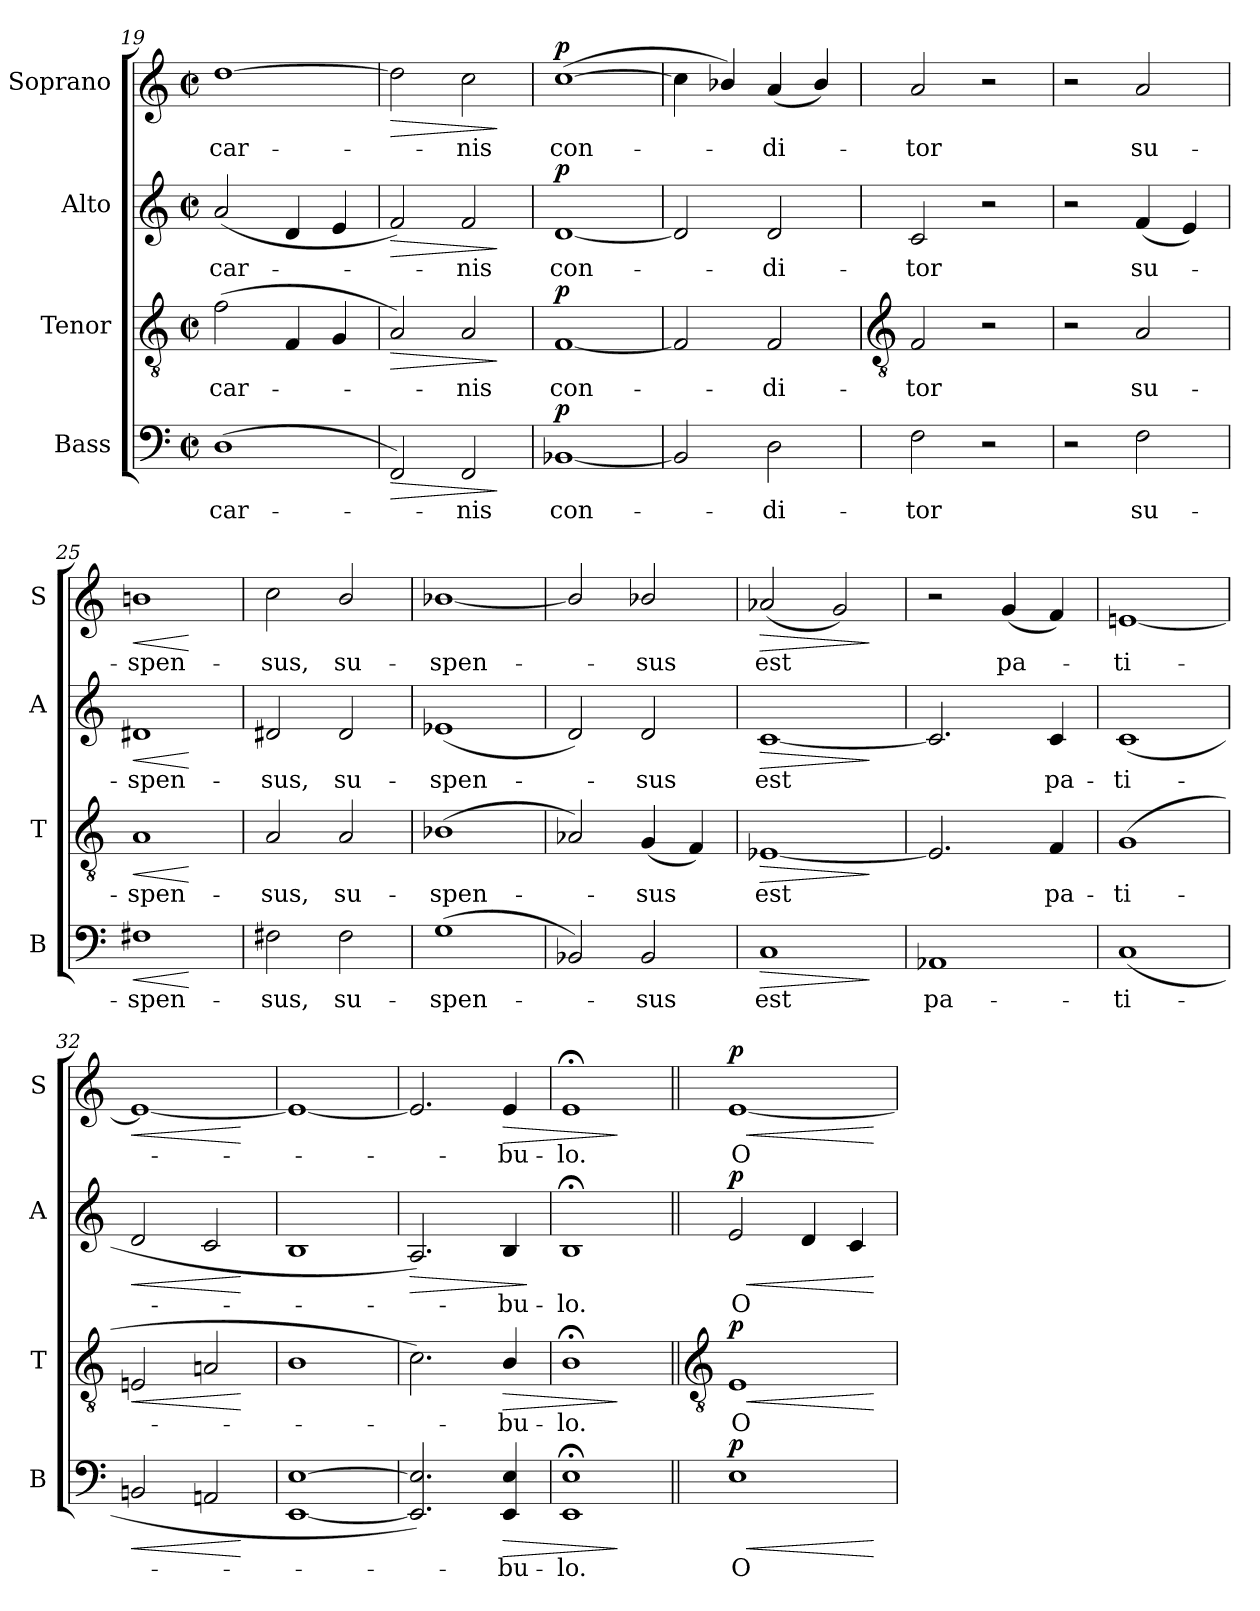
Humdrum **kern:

**kern	**text	**dynam	**kern	**text	**dynam	**kern	**text	**dynam	**kern	**text	**dynam
*part4	*part4	*part4	*part3	*part3	*part3	*part2	*part2	*part2	*part1	*part1	*part1
*staff4	*staff4	*staff4	*staff3	*staff3	*staff3	*staff2	*staff2	*staff2	*staff1	*staff1	*staff1
*I"Bass	*	*	*I"Tenor	*	*	*I"Alto	*	*	*I"Soprano	*	*
*I'B	*	*	*I'T	*	*	*I'A	*	*	*I'S	*	*
*clefF4	*	*	*clefGv2	*	*	*clefG2	*	*	*clefG2	*	*
*k[]	*	*	*k[]	*	*	*k[]	*	*	*k[]	*	*
*C:	*	*	*C:	*	*	*C:	*	*	*C:	*	*
*M2/2	*	*	*M2/2	*	*	*M2/2	*	*	*M2/2	*	*
*met(c|)	*	*	*met(c|)	*	*	*met(c|)	*	*	*met(c|)	*	*
=19	=19	=19	=19	=19	=19	=19	=19	=19	=19	=19	=19
!	!LO:LY:b	!	!	!LO:LY:b	!	!	!LO:LY:b	!	!	!LO:LY:b	!
(<1D	car-	.	(>2f	car-	.	(<2a	car-	.	[1dd	car-	.
.	.	.	4F	.	.	4d	.	.	.	.	.
.	.	.	4G	.	.	4e	.	.	.	.	.
=20	=20	=20	=20	=20	=20	=20	=20	=20	=20	=20	=20
!	!	!LO:HP:b	!	!	!LO:HP:b	!	!	!LO:HP:b	!	!	!LO:HP:b
2FF)	.	>	2A)	.	>	2f)	.	>	2dd]	.	>
!	!LO:LY:b	!	!	!LO:LY:b	!	!	!LO:LY:b	!	!	!LO:LY:b	!
2FF	nis	.	2A	nis	.	2f	nis	.	2cc	nis	.
.	.	]	.	.	]	.	.	]	.	.	]
=21	=21	=21	=21	=21	=21	=21	=21	=21	=21	=21	=21
!	!LO:LY:b	!LO:DY:b	!	!LO:LY:b	!LO:DY:b	!	!LO:LY:b	!LO:DY:b	!	!LO:LY:b	!LO:DY:b
[1BB-X	con-	p	[1F	con-	p	[1d	con-	p	(>[1cc	con-	p
=22	=22	=22	=22	=22	=22	=22	=22	=22	=22	=22	=22
2BB-]	.	.	2F]	.	.	2d]	.	.	4cc]	.	.
.	.	.	.	.	.	.	.	.	4b-X/)	.	.
!	!LO:LY:b	!	!	!LO:LY:b	!	!	!LO:LY:b	!	!	!LO:LY:b	!
2D	di-	.	2F	di-	.	2d	di-	.	(<4a	di-	.
.	.	.	.	.	.	.	.	.	4b-/)	.	.
!!LO:LB:g=z
=23	=23	=23	=23	=23	=23	=23	=23	=23	=23	=23	=23
*	*	*	*clefGv2	*	*	*	*	*	*	*	*
!	!LO:LY:b	!	!	!LO:LY:b	!	!	!LO:LY:b	!	!	!LO:LY:b	!
2F	-tor	.	2F	-tor	.	2c	-tor	.	2a	tor	.
2r	.	.	2r	.	.	2r	.	.	2r	.	.
=24	=24	=24	=24	=24	=24	=24	=24	=24	=24	=24	=24
2r	.	.	2r	.	.	2r	.	.	2r	.	.
!	!LO:LY:b	!	!	!LO:LY:b	!	!	!LO:LY:b	!	!	!LO:LY:b	!
2F	su-	.	2A	su-	.	(<4f	su-	.	2a	su-	.
.	.	.	.	.	.	4e)	.	.	.	.	.
=25	=25	=25	=25	=25	=25	=25	=25	=25	=25	=25	=25
!	!LO:LY:b	!LO:HP:b	!	!LO:LY:b	!LO:HP:b	!	!LO:LY:b	!LO:HP:b	!	!LO:LY:b	!LO:HP:b
1F#X	-spen-	<	1A	-spen-	<	1d#X	spen-	<	1bn	-spen-	<
.	.	[	.	.	[	.	.	[	.	.	[
=26	=26	=26	=26	=26	=26	=26	=26	=26	=26	=26	=26
!	!LO:LY:b	!	!	!LO:LY:b	!	!	!LO:LY:b	!	!	!LO:LY:b	!
2F#X	-sus,	.	2A	-sus,	.	2d#X	-sus,	.	2cc	-sus,	.
!	!LO:LY:b	!	!	!LO:LY:b	!	!	!LO:LY:b	!	!	!LO:LY:b	!
2F#	su-	.	2A	su-	.	2d#	su-	.	2b/	su-	.
=27	=27	=27	=27	=27	=27	=27	=27	=27	=27	=27	=27
!	!LO:LY:b	!	!	!LO:LY:b	!	!	!LO:LY:b	!	!	!LO:LY:b	!
(<1G	-spen-	.	(<1B-X	-spen-	.	(<1e-X	-spen-	.	[1b-X/	-spen-	.
=28	=28	=28	=28	=28	=28	=28	=28	=28	=28	=28	=28
2BB-X)	.	.	2A-X)	.	.	2d)	.	.	2b-/]	.	.
!	!LO:LY:b	!	!	!LO:LY:b	!	!	!LO:LY:b	!	!	!LO:LY:b	!
2BB-	sus	.	(<4G	sus	.	2d	sus	.	2b-X/	sus	.
.	.	.	4F)	.	.	.	.	.	.	.	.
=29	=29	=29	=29	=29	=29	=29	=29	=29	=29	=29	=29
!	!LO:LY:b	!LO:HP:b	!	!LO:LY:b	!LO:HP:b	!	!LO:LY:b	!LO:HP:b	!	!LO:LY:b	!LO:HP:b
1C	est	>	[1E-X	est	>	[1c	est	>	(<2a-X	est	>
.	.	.	.	.	.	.	.	.	2g)	.	.
.	.	]	.	.	]	.	.	]	.	.	]
=30	=30	=30	=30	=30	=30	=30	=30	=30	=30	=30	=30
!	!LO:LY:b	!	!	!	!	!	!	!	!	!	!
1AA-X	pa-	.	2.E-]	.	.	2.c]	.	.	2r	.	.
!	!	!	!	!	!	!	!	!	!	!LO:LY:b	!
.	.	.	.	.	.	.	.	.	(<4g	pa-	.
!	!	!	!	!LO:LY:b	!	!	!LO:LY:b	!	!	!	!
.	.	.	4F	pa-	.	4c	pa-	.	4f)	.	.
=31	=31	=31	=31	=31	=31	=31	=31	=31	=31	=31	=31
!	!LO:LY:b	!	!	!LO:LY:b	!	!	!LO:LY:b	!	!	!LO:LY:b	!
(<1C	-ti-	.	(<1G	-ti-	.	(<1c	-ti-	.	[1en	ti-	.
=32	=32	=32	=32	=32	=32	=32	=32	=32	=32	=32	=32
!	!	!LO:HP:b	!	!	!LO:HP:b	!	!	!LO:HP:b	!	!	!LO:HP:b
2BBn	.	<	2En	.	<	2d	.	<	1e_	.	<
2AAn	.	.	2An	.	.	2c	.	.	.	.	.
.	.	[	.	.	[	.	.	[	.	.	[
=33	=33	=33	=33	=33	=33	=33	=33	=33	=33	=33	=33
[1EE [1E	.	.	1B	.	.	1B	.	.	1e_	.	.
=34	=34	=34	=34	=34	=34	=34	=34	=34	=34	=34	=34
!	!	!	!	!	!	!	!	!LO:HP:b	!	!	!
2.EE] 2.E])	.	.	2.c)	.	.	2.A)	.	>	2.e]	.	.
!	!LO:LY:b	!LO:HP:b	!	!LO:LY:b	!LO:HP:b	!	!LO:LY:b	!	!	!LO:LY:b	!LO:HP:b
4EE 4E	bu-	>	4B/	bu-	>	4B	bu-	.	4e	bu-	>
.	.	.	.	.	.	.	.	]	.	.	.
=35	=35	=35	=35	=35	=35	=35	=35	=35	=35	=35	=35
!	!LO:LY:b	!	!	!LO:LY:b	!	!	!LO:LY:b	!	!	!LO:LY:b	!
1EE;< 1E;<	-lo.	.	1B;<	-lo.	.	1B;<	-lo.	.	1e;<	-lo.	.
.	.	]	.	.	]	.	.	.	.	.	]
!!LO:LB:g=z
=36||	=36||	=36||	=36||	=36||	=36||	=36||	=36||	=36||	=36||	=36||	=36||
*	*	*	*clefGv2	*	*	*	*	*	*	*	*
!	!LO:LY:b	!LO:HP:b	!	!LO:LY:b	!LO:HP:b	!	!LO:LY:b	!LO:HP:b	!	!LO:LY:b	!LO:HP:b
!	!	!LO:DY:n=1:b	!	!	!LO:DY:n=1:b	!	!	!LO:DY:n=1:b	!	!	!LO:DY:n=1:b
1E	O	< p	1E	O	< p	2e	O	< p	[1e	O	< p
.	.	.	.	.	.	4d	.	.	.	.	.
.	.	.	.	.	.	4c	.	.	.	.	.
.	.	[	.	.	[	.	.	[	.	.	[
=	=	=	=	=	=	=	=	=	=	=	=
*-	*-	*-	*-	*-	*-	*-	*-	*-	*-	*-	*-
